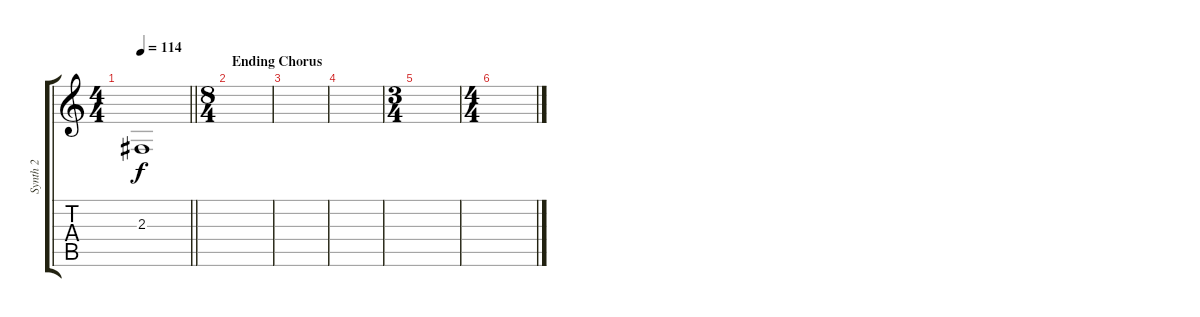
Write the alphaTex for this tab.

\track ("Synth 2" "Synth 2") {instrument lead8bassandlead}
\staff {score tabs}
\tuning (Db4 Ab3 E3 B2 Gb2 B1) {hide}
\ts (4 4)
\tempo 114
\clef g2
\barLineRight lightlight
\ks c
2.3{t}.1{dy f} |
\ts (8 4)
\section ("" "Ending Chorus")
|
|
|
\ts (3 4)
|
\ts (4 4)
